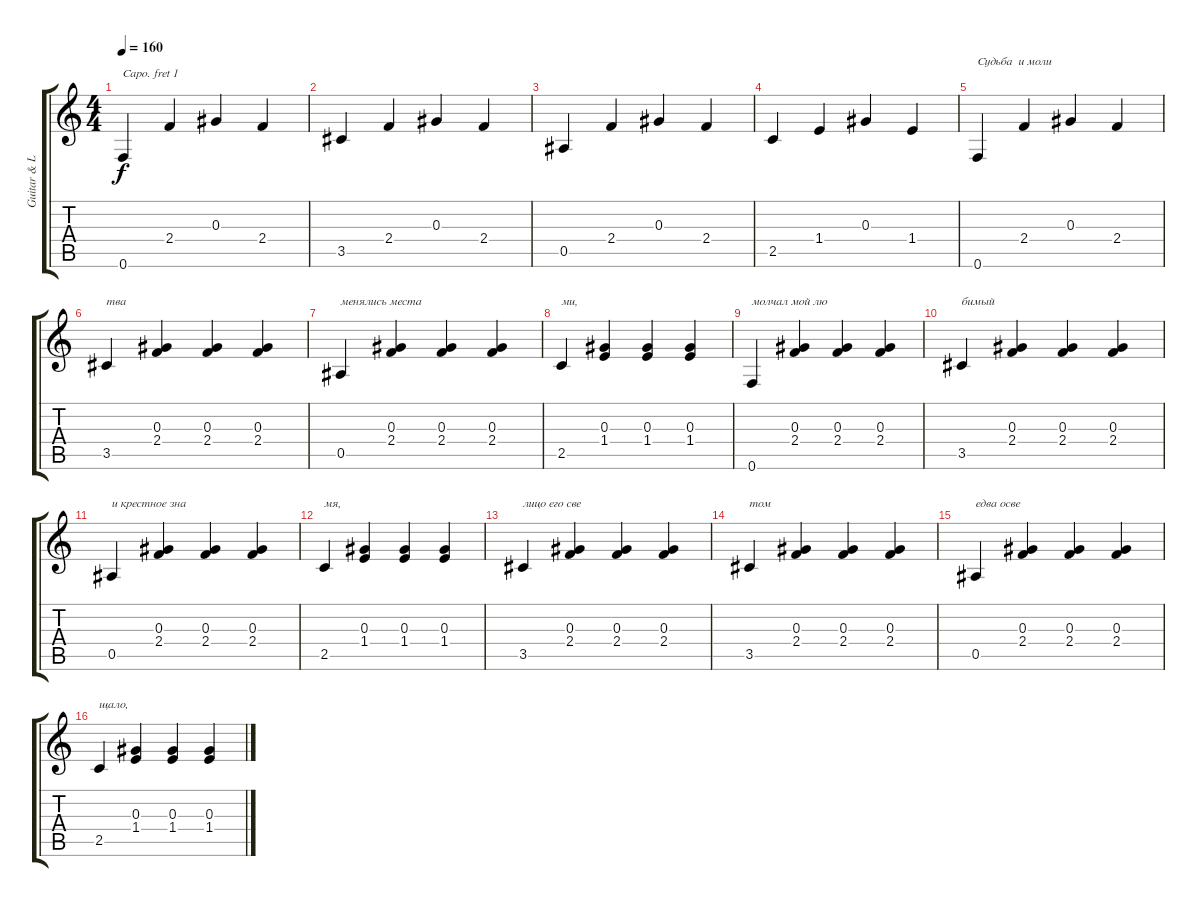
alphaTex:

\track ("Guitar & Lyrics" "Guitar & L") {instrument acousticguitarsteel}
\staff {score tabs}
\capo 1
\tuning (E4 B3 G3 D3 A2 E2) {hide}
\ts (4 4)
\tempo 160
\clef g2
\ks c
0.6.4{dy f} 2.4.4 0.3.4 2.4.4 |
3.5.4 2.4.4 0.3.4 2.4.4 |
0.5.4 2.4.4 0.3.4 2.4.4 |
2.5.4 1.4.4 0.3.4 1.4.4 |
0.6.4{txt "Судьба  и моли"} 2.4.4 0.3.4 2.4.4 |
3.5.4{txt "тва"} (0.3 2.4).4 (0.3 2.4).4 (0.3 2.4).4 |
0.5.4{txt "менялись места"} (0.3 2.4).4 (0.3 2.4).4 (0.3 2.4).4 |
2.5.4{txt "ми,"} (0.3 1.4).4 (0.3 1.4).4 (0.3 1.4).4 |
0.6.4{txt "молчал мой лю"} (0.3 2.4).4 (0.3 2.4).4 (0.3 2.4).4 |
3.5.4{txt "бимый"} (0.3 2.4).4 (0.3 2.4).4 (0.3 2.4).4 |
0.5.4{txt "и крестное зна"} (0.3 2.4).4 (0.3 2.4).4 (0.3 2.4).4 |
2.5.4{txt "мя,"} (0.3 1.4).4 (0.3 1.4).4 (0.3 1.4).4 |
3.5.4{txt "лицо его све"} (0.3 2.4).4 (0.3 2.4).4 (0.3 2.4).4 |
3.5.4{txt "том"} (0.3 2.4).4 (0.3 2.4).4 (0.3 2.4).4 |
0.5.4{txt "едва осве"} (0.3 2.4).4 (0.3 2.4).4 (0.3 2.4).4 |
2.5.4{txt "щало,"} (0.3 1.4).4 (0.3 1.4).4 (0.3 1.4).4
